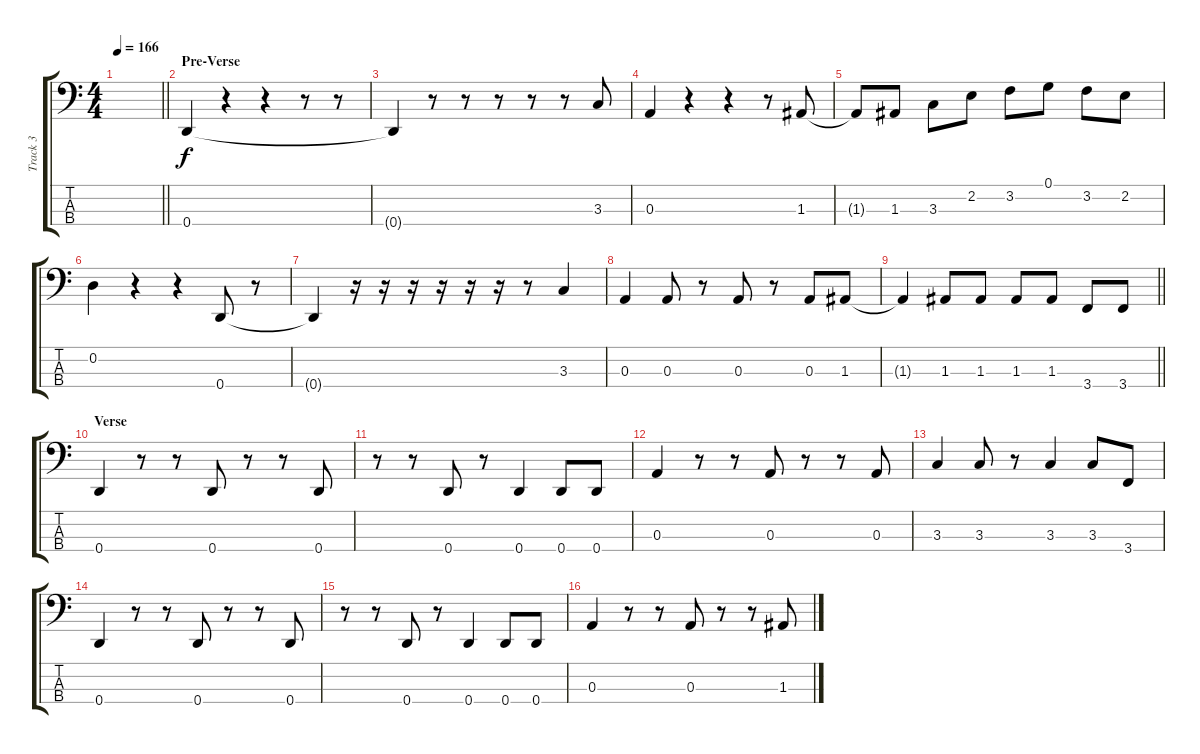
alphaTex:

\track ("Track 3" "Track 3") {instrument electricbasspick}
\staff {score tabs}
\tuning (G2 D2 A1 D1) {hide}
\ts (4 4)
\tempo 166
\clef f4
\barLineRight lightlight
\ks c
|
\section ("" "Pre-Verse")
0.4.4 r.4 r.4 r.8 r.8 |
0.4{t}.4 r.8 r.8 r.8 r.8 r.8 3.3.8 |
0.3.4 r.4 r.4 r.8 1.3.8 |
1.3{t}.8 1.3.8 3.3.8 2.2.8 3.2.8 0.1.8 3.2.8 2.2.8 |
0.2.4 r.4 r.4 0.4.8 r.8 |
0.4{t}.4 r.16 r.16 r.16 r.16 r.16 r.16 r.8 3.3.4 |
0.3.4 0.3.8 r.8 0.3.8 r.8 0.3.8 1.3.8 |
\barLineRight lightlight
1.3{t}.4 1.3.8 1.3.8 1.3.8 1.3.8 3.4.8 3.4.8 |
\section ("" "Verse")
0.4.4 r.8 r.8 0.4.8 r.8 r.8 0.4.8 |
r.8 r.8 0.4.8 r.8 0.4.4 0.4.8 0.4.8 |
0.3.4 r.8 r.8 0.3.8 r.8 r.8 0.3.8 |
3.3.4 3.3.8 r.8 3.3.4 3.3.8 3.4.8 |
0.4.4 r.8 r.8 0.4.8 r.8 r.8 0.4.8 |
r.8 r.8 0.4.8 r.8 0.4.4 0.4.8 0.4.8 |
0.3.4 r.8 r.8 0.3.8 r.8 r.8 1.3.8
